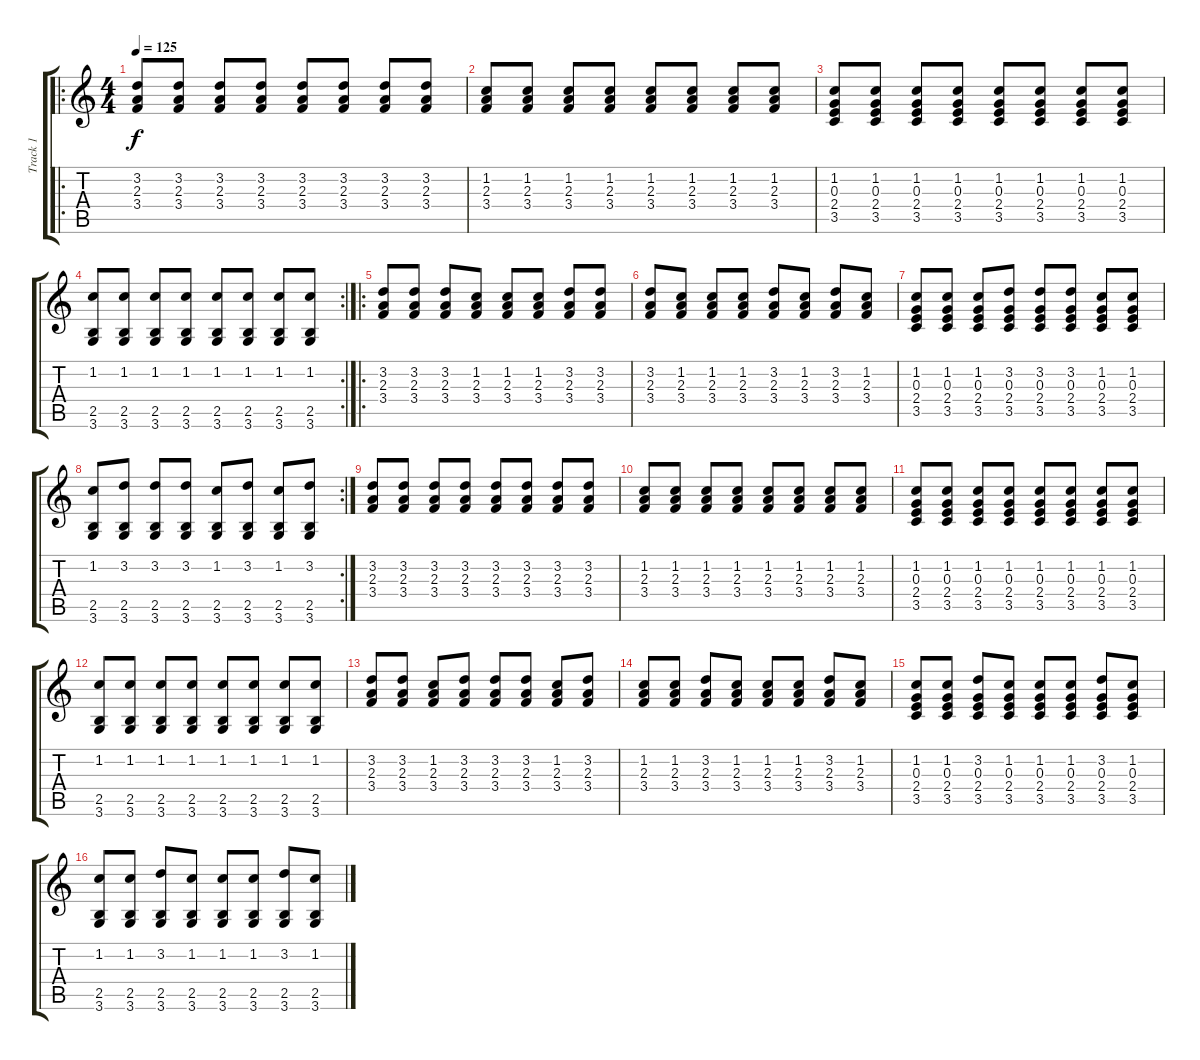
\track ("Track 1" "Track 1") {instrument acousticguitarsteel}
\staff {score tabs}
\tuning (E4 B3 G3 D3 A2 E2) {hide}
\ro
\ts (4 4)
\tempo 125
\clef g2
\ks c
(3.2 2.3 3.4).8{dy f instrument acousticguitarsteel} (3.2 2.3 3.4).8 (3.2 2.3 3.4).8 (3.2 2.3 3.4).8 (3.2 2.3 3.4).8 (3.2 2.3 3.4).8 (3.2 2.3 3.4).8 (3.2 2.3 3.4).8 |
(1.2 2.3 3.4).8 (1.2 2.3 3.4).8 (1.2 2.3 3.4).8 (1.2 2.3 3.4).8 (1.2 2.3 3.4).8 (1.2 2.3 3.4).8 (1.2 2.3 3.4).8 (1.2 2.3 3.4).8 |
(1.2 0.3 2.4 3.5).8 (1.2 0.3 2.4 3.5).8 (1.2 0.3 2.4 3.5).8 (1.2 0.3 2.4 3.5).8 (1.2 0.3 2.4 3.5).8 (1.2 0.3 2.4 3.5).8 (1.2 0.3 2.4 3.5).8 (1.2 0.3 2.4 3.5).8 |
\rc 2
(1.2 2.5 3.6).8 (1.2 2.5 3.6).8 (1.2 2.5 3.6).8 (1.2 2.5 3.6).8 (1.2 2.5 3.6).8 (1.2 2.5 3.6).8 (1.2 2.5 3.6).8 (1.2 2.5 3.6).8 |
\ro
(3.2 2.3 3.4).8 (3.2 2.3 3.4).8 (3.2 2.3 3.4).8 (1.2 2.3 3.4).8 (1.2 2.3 3.4).8 (1.2 2.3 3.4).8 (3.2 2.3 3.4).8 (3.2 2.3 3.4).8 |
(3.2 2.3 3.4).8 (1.2 2.3 3.4).8 (1.2 2.3 3.4).8 (1.2 2.3 3.4).8 (3.2 2.3 3.4).8 (1.2 2.3 3.4).8 (3.2 2.3 3.4).8 (1.2 2.3 3.4).8 |
(1.2 0.3 2.4 3.5).8 (1.2 0.3 2.4 3.5).8 (1.2 0.3 2.4 3.5).8 (3.2 0.3 2.4 3.5).8 (3.2 0.3 2.4 3.5).8 (3.2 0.3 2.4 3.5).8 (1.2 0.3 2.4 3.5).8 (1.2 0.3 2.4 3.5).8 |
\rc 2
(1.2 2.5 3.6).8 (3.2 2.5 3.6).8 (3.2 2.5 3.6).8 (3.2 2.5 3.6).8 (1.2 2.5 3.6).8 (3.2 2.5 3.6).8 (1.2 2.5 3.6).8 (3.2 2.5 3.6).8 |
(3.2 2.3 3.4).8 (3.2 2.3 3.4).8 (3.2 2.3 3.4).8 (3.2 2.3 3.4).8 (3.2 2.3 3.4).8 (3.2 2.3 3.4).8 (3.2 2.3 3.4).8 (3.2 2.3 3.4).8 |
(1.2 2.3 3.4).8 (1.2 2.3 3.4).8 (1.2 2.3 3.4).8 (1.2 2.3 3.4).8 (1.2 2.3 3.4).8 (1.2 2.3 3.4).8 (1.2 2.3 3.4).8 (1.2 2.3 3.4).8 |
(1.2 0.3 2.4 3.5).8 (1.2 0.3 2.4 3.5).8 (1.2 0.3 2.4 3.5).8 (1.2 0.3 2.4 3.5).8 (1.2 0.3 2.4 3.5).8 (1.2 0.3 2.4 3.5).8 (1.2 0.3 2.4 3.5).8 (1.2 0.3 2.4 3.5).8 |
(1.2 2.5 3.6).8 (1.2 2.5 3.6).8 (1.2 2.5 3.6).8 (1.2 2.5 3.6).8 (1.2 2.5 3.6).8 (1.2 2.5 3.6).8 (1.2 2.5 3.6).8 (1.2 2.5 3.6).8 |
(3.2 2.3 3.4).8 (3.2 2.3 3.4).8 (1.2 2.3 3.4).8 (3.2 2.3 3.4).8 (3.2 2.3 3.4).8 (3.2 2.3 3.4).8 (1.2 2.3 3.4).8 (3.2 2.3 3.4).8 |
(1.2 2.3 3.4).8 (1.2 2.3 3.4).8 (3.2 2.3 3.4).8 (1.2 2.3 3.4).8 (1.2 2.3 3.4).8 (1.2 2.3 3.4).8 (3.2 2.3 3.4).8 (1.2 2.3 3.4).8 |
(1.2 0.3 2.4 3.5).8 (1.2 0.3 2.4 3.5).8 (3.2 0.3 2.4 3.5).8 (1.2 0.3 2.4 3.5).8 (1.2 0.3 2.4 3.5).8 (1.2 0.3 2.4 3.5).8 (3.2 0.3 2.4 3.5).8 (1.2 0.3 2.4 3.5).8 |
(1.2 2.5 3.6).8 (1.2 2.5 3.6).8 (3.2 2.5 3.6).8 (1.2 2.5 3.6).8 (1.2 2.5 3.6).8 (1.2 2.5 3.6).8 (3.2 2.5 3.6).8 (1.2 2.5 3.6).8
